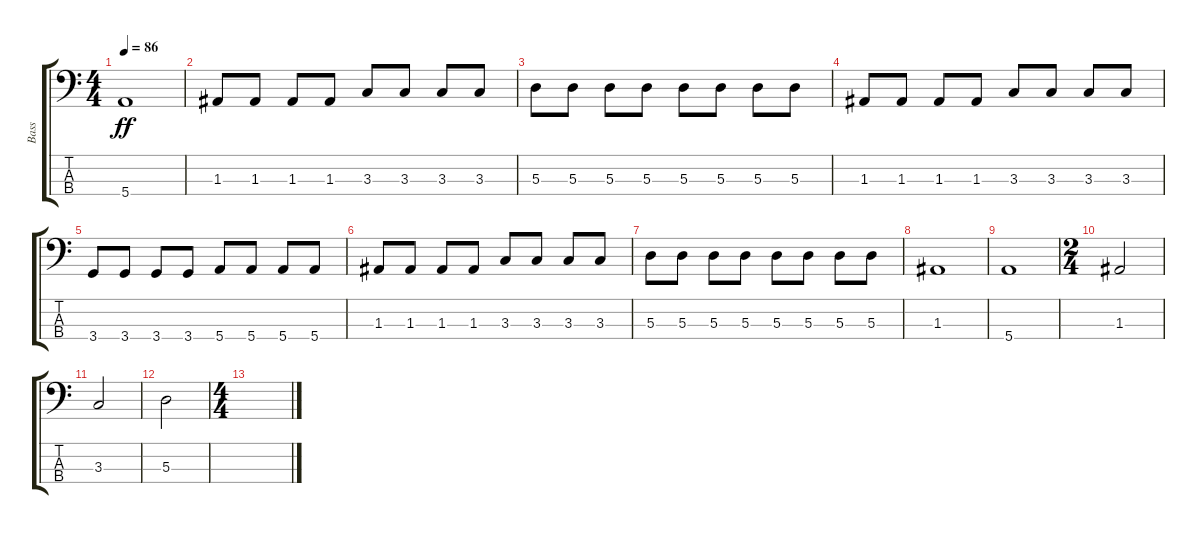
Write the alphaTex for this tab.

\track ("Bass" "Bass") {instrument electricbasspick}
\staff {score tabs}
\tuning (G2 D2 A1 E1) {hide}
\ts (4 4)
\tempo 86
\clef f4
\ks c
5.4.1{dy ff} |
1.3.8 1.3.8 1.3.8 1.3.8 3.3.8 3.3.8 3.3.8 3.3.8 |
5.3.8 5.3.8 5.3.8 5.3.8 5.3.8 5.3.8 5.3.8 5.3.8 |
1.3.8 1.3.8 1.3.8 1.3.8 3.3.8 3.3.8 3.3.8 3.3.8 |
3.4.8 3.4.8 3.4.8 3.4.8 5.4.8 5.4.8 5.4.8 5.4.8 |
1.3.8 1.3.8 1.3.8 1.3.8 3.3.8 3.3.8 3.3.8 3.3.8 |
5.3.8 5.3.8 5.3.8 5.3.8 5.3.8 5.3.8 5.3.8 5.3.8 |
1.3.1 |
5.4.1 |
\ts (2 4)
1.3.2 |
3.3.2 |
5.3.2 |
\ts (4 4)
